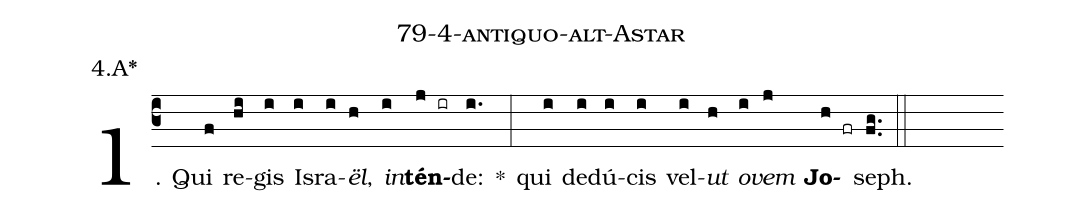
name: 79-4-antiquo-alt-Astar;
annotation: 4.A*;
%%
(c3)1. Qui(f) re(hi)gis(i) Is(i)ra(i)<i>ël</i>,(h) <i>in</i>(i)<b>tén</b>(j ir)de:(i.) *(:) qui(i) de(i)dú(i)cis(i) vel(i)<i>ut</i>(h) <i>o</i>(i)<i>vem</i>(j) <b>Jo</b>(h fr)seph.(fg..) (::)
